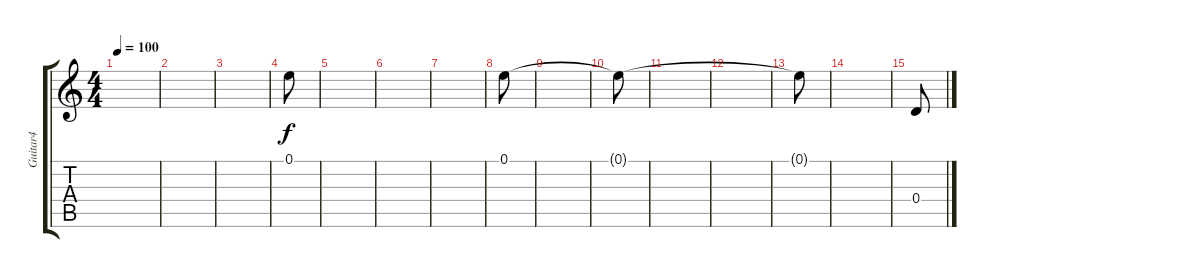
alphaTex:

\track ("Guitar4" "Guitar4") {instrument distortionguitar}
\staff {score tabs}
\tuning (E4 B3 G3 D3 A2 E2) {hide}
\ts (4 4)
\tempo 100
\clef g2
\ks c
|
|
|
0.1.8 |
|
|
|
0.1.8 |
|
0.1{t}.8 |
|
|
0.1{t}.8 |
|
0.4.8
